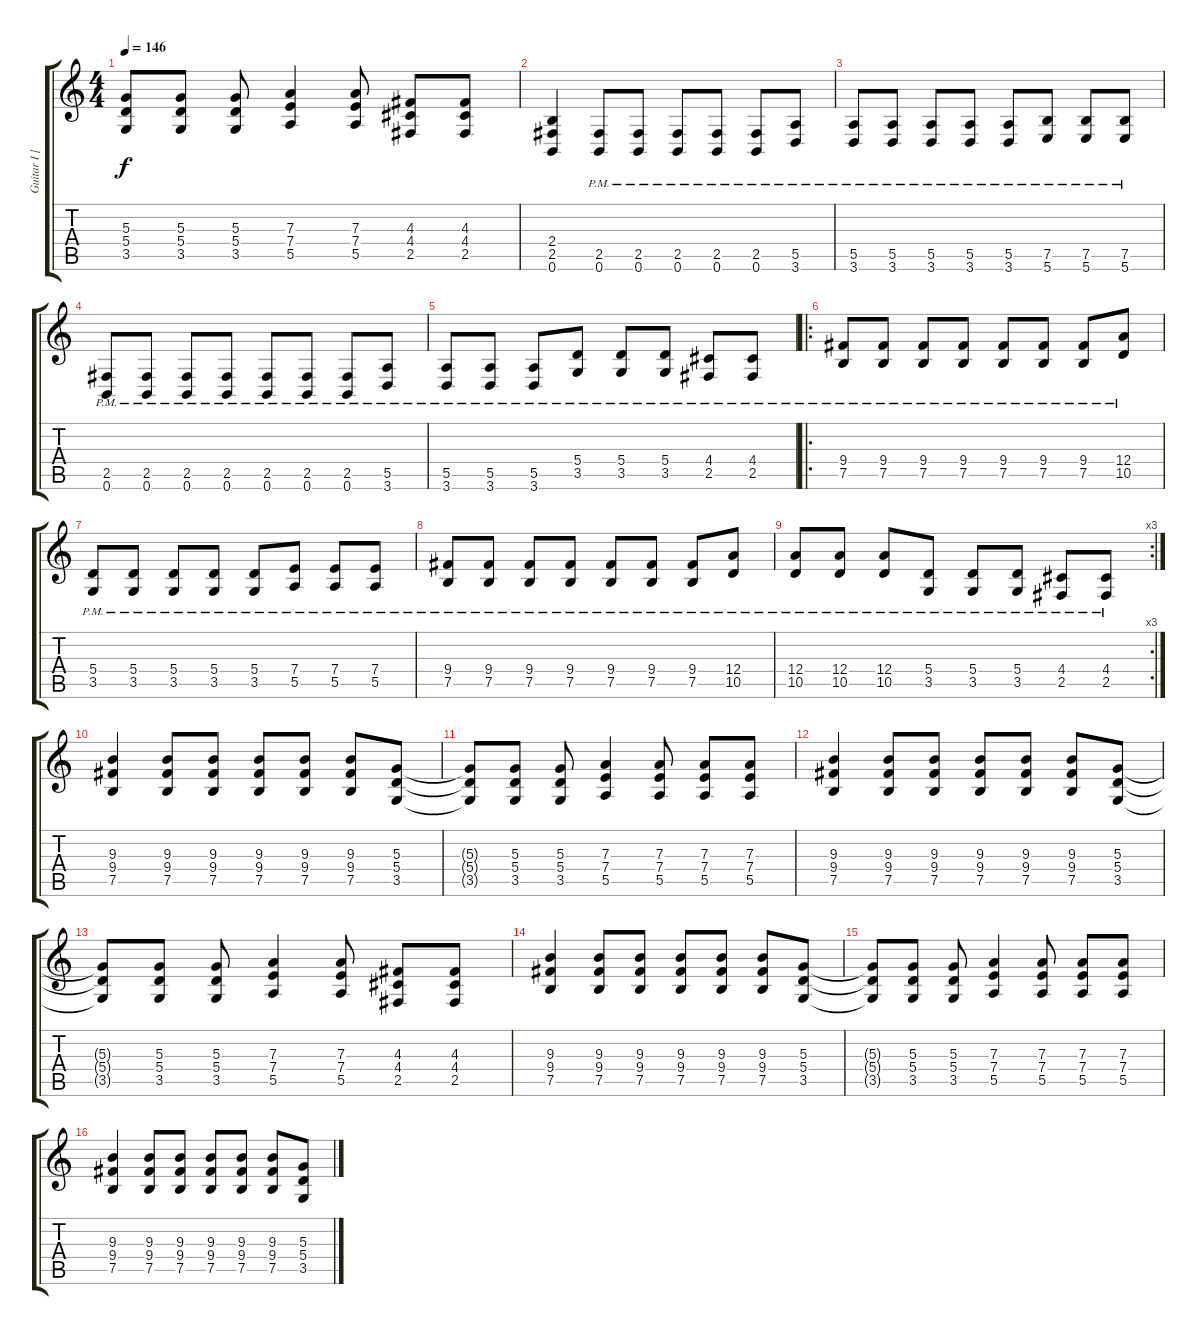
\track ("Guitar I [Jussi]" "Guitar I [") {instrument distortionguitar}
\staff {score tabs}
\tuning (B3 Gb3 D3 A2 E2 B1) {hide}
\ts (4 4)
\tempo 146
\clef g2
\ks c
(5.3{t} 5.4{t} 3.5{t}).8{dy f} (5.3 5.4 3.5).8 (5.3 5.4 3.5).8 (7.3 7.4 5.5).4 (7.3 7.4 5.5).8 (4.3 4.4 2.5).8 (4.3 4.4 2.5).8 |
(2.4 2.5 0.6).4 (2.5{pm} 0.6{pm}).8 (2.5{pm} 0.6{pm}).8 (2.5{pm} 0.6{pm}).8 (2.5{pm} 0.6{pm}).8 (2.5{pm} 0.6{pm}).8 (5.5{pm} 3.6{pm}).8 |
(5.5{pm} 3.6{pm}).8 (5.5{pm} 3.6{pm}).8 (5.5{pm} 3.6{pm}).8 (5.5{pm} 3.6{pm}).8 (5.5{pm} 3.6{pm}).8 (7.5{pm} 5.6{pm}).8 (7.5{pm} 5.6{pm}).8 (7.5{pm} 5.6{pm}).8 |
(2.5{pm} 0.6{pm}).8 (2.5{pm} 0.6{pm}).8 (2.5{pm} 0.6{pm}).8 (2.5{pm} 0.6{pm}).8 (2.5{pm} 0.6{pm}).8 (2.5{pm} 0.6{pm}).8 (2.5{pm} 0.6{pm}).8 (5.5{pm} 3.6{pm}).8 |
(5.5{pm} 3.6{pm}).8 (5.5{pm} 3.6{pm}).8 (5.5{pm} 3.6{pm}).8 (5.4{pm} 3.5{pm}).8 (5.4{pm} 3.5{pm}).8 (5.4{pm} 3.5{pm}).8 (4.4{pm} 2.5{pm}).8 (4.4{pm} 2.5{pm}).8 |
\ro
(9.4{pm} 7.5{pm}).8 (9.4{pm} 7.5{pm}).8 (9.4{pm} 7.5{pm}).8 (9.4{pm} 7.5{pm}).8 (9.4{pm} 7.5{pm}).8 (9.4{pm} 7.5{pm}).8 (9.4{pm} 7.5{pm}).8 (12.4{pm} 10.5{pm}).8 |
(5.4{pm} 3.5{pm}).8 (5.4{pm} 3.5{pm}).8 (5.4{pm} 3.5{pm}).8 (5.4{pm} 3.5{pm}).8 (5.4{pm} 3.5{pm}).8 (7.4{pm} 5.5{pm}).8 (7.4{pm} 5.5{pm}).8 (7.4{pm} 5.5{pm}).8 |
(9.4{pm} 7.5{pm}).8 (9.4{pm} 7.5{pm}).8 (9.4{pm} 7.5{pm}).8 (9.4{pm} 7.5{pm}).8 (9.4{pm} 7.5{pm}).8 (9.4{pm} 7.5{pm}).8 (9.4{pm} 7.5{pm}).8 (12.4{pm} 10.5{pm}).8 |
\rc 3
(12.4{pm} 10.5{pm}).8 (12.4{pm} 10.5{pm}).8 (12.4{pm} 10.5{pm}).8 (5.4{pm} 3.5{pm}).8 (5.4{pm} 3.5{pm}).8 (5.4{pm} 3.5{pm}).8 (4.4{pm} 2.5{pm}).8 (4.4{pm} 2.5{pm}).8 |
(9.3 9.4 7.5).4 (9.3 9.4 7.5).8 (9.3 9.4 7.5).8 (9.3 9.4 7.5).8 (9.3 9.4 7.5).8 (9.3 9.4 7.5).8 (5.3 5.4 3.5).8 |
(5.3{t} 5.4{t} 3.5{t}).8 (5.3 5.4 3.5).8 (5.3 5.4 3.5).8 (7.3 7.4 5.5).4 (7.3 7.4 5.5).8 (7.3 7.4 5.5).8 (7.3 7.4 5.5).8 |
(9.3 9.4 7.5).4 (9.3 9.4 7.5).8 (9.3 9.4 7.5).8 (9.3 9.4 7.5).8 (9.3 9.4 7.5).8 (9.3 9.4 7.5).8 (5.3 5.4 3.5).8 |
(5.3{t} 5.4{t} 3.5{t}).8 (5.3 5.4 3.5).8 (5.3 5.4 3.5).8 (7.3 7.4 5.5).4 (7.3 7.4 5.5).8 (4.3 4.4 2.5).8 (4.3 4.4 2.5).8 |
(9.3 9.4 7.5).4 (9.3 9.4 7.5).8 (9.3 9.4 7.5).8 (9.3 9.4 7.5).8 (9.3 9.4 7.5).8 (9.3 9.4 7.5).8 (5.3 5.4 3.5).8 |
(5.3{t} 5.4{t} 3.5{t}).8 (5.3 5.4 3.5).8 (5.3 5.4 3.5).8 (7.3 7.4 5.5).4 (7.3 7.4 5.5).8 (7.3 7.4 5.5).8 (7.3 7.4 5.5).8 |
(9.3 9.4 7.5).4 (9.3 9.4 7.5).8 (9.3 9.4 7.5).8 (9.3 9.4 7.5).8 (9.3 9.4 7.5).8 (9.3 9.4 7.5).8 (5.3 5.4 3.5).8
